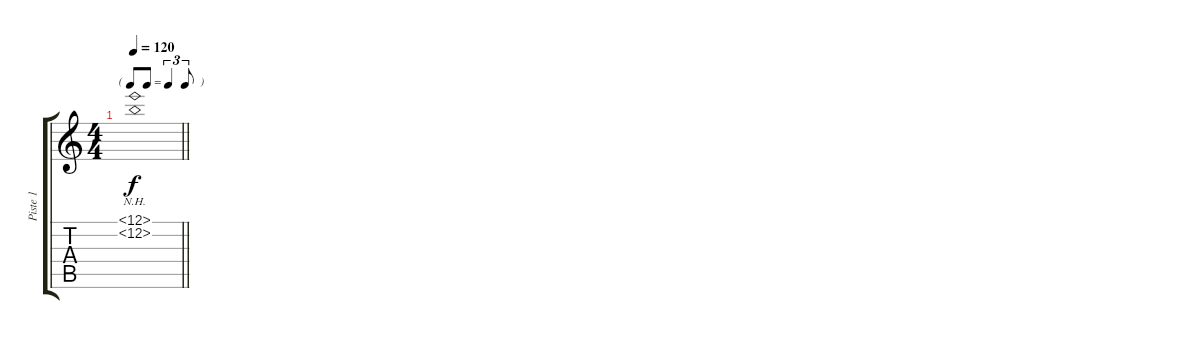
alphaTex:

\track ("Piste 1" "Piste 1") {instrument electricbasspick}
\staff {score tabs}
\tuning (E4 B3 G3 D3 A2 E2) {hide}
\ts (4 4)
\tf triplet8th
\tempo 120
\clef g2
\barLineRight lightlight
\ks c
(12.1{nh} 12.2{nh}).1{dy f}
